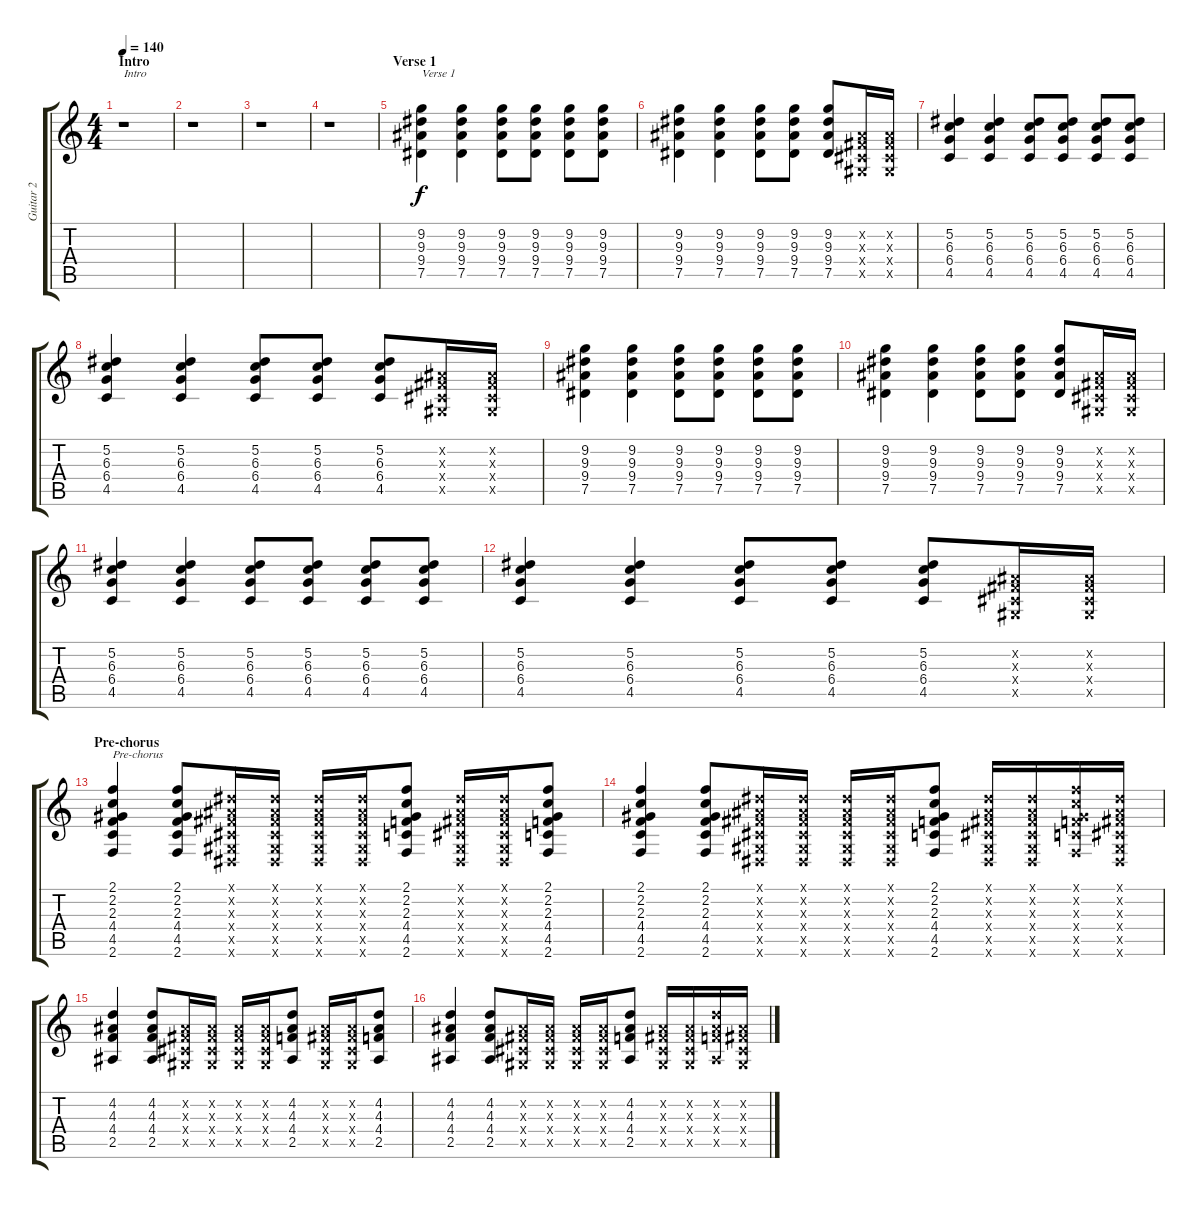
\track ("Guitar 2" "Guitar 2") {instrument distortionguitar}
\staff {score tabs}
\tuning (Eb4 Bb3 Gb3 Db3 Ab2 Eb2) {hide}
\ts (4 4)
\section ("" "Intro")
\tempo 140
\clef g2
\ks c
r.1{txt "Intro" dy f instrument distortionguitar} |
r.1 |
r.1 |
r.1 |
\section ("" "Verse 1")
(9.2 9.3 9.4 7.5).4{txt "Verse 1"} (9.2 9.3 9.4 7.5).4 (9.2 9.3 9.4 7.5).8 (9.2 9.3 9.4 7.5).8 (9.2 9.3 9.4 7.5).8 (9.2 9.3 9.4 7.5).8 |
(9.2 9.3 9.4 7.5).4 (9.2 9.3 9.4 7.5).4 (9.2 9.3 9.4 7.5).8 (9.2 9.3 9.4 7.5).8 (9.2 9.3 9.4 7.5).8 (0.2{x} 0.3{x} 0.4{x} 0.5{x}).16 (0.2{x} 0.3{x} 0.4{x} 0.5{x}).16 |
(5.2 6.3 6.4 4.5).4 (5.2 6.3 6.4 4.5).4 (5.2 6.3 6.4 4.5).8 (5.2 6.3 6.4 4.5).8 (5.2 6.3 6.4 4.5).8 (5.2 6.3 6.4 4.5).8 |
(5.2 6.3 6.4 4.5).4 (5.2 6.3 6.4 4.5).4 (5.2 6.3 6.4 4.5).8 (5.2 6.3 6.4 4.5).8 (5.2 6.3 6.4 4.5).8 (0.2{x} 0.3{x} 0.4{x} 0.5{x}).16 (0.2{x} 0.3{x} 0.4{x} 0.5{x}).16 |
(9.2 9.3 9.4 7.5).4 (9.2 9.3 9.4 7.5).4 (9.2 9.3 9.4 7.5).8 (9.2 9.3 9.4 7.5).8 (9.2 9.3 9.4 7.5).8 (9.2 9.3 9.4 7.5).8 |
(9.2 9.3 9.4 7.5).4 (9.2 9.3 9.4 7.5).4 (9.2 9.3 9.4 7.5).8 (9.2 9.3 9.4 7.5).8 (9.2 9.3 9.4 7.5).8 (0.2{x} 0.3{x} 0.4{x} 0.5{x}).16 (0.2{x} 0.3{x} 0.4{x} 0.5{x}).16 |
(5.2 6.3 6.4 4.5).4 (5.2 6.3 6.4 4.5).4 (5.2 6.3 6.4 4.5).8 (5.2 6.3 6.4 4.5).8 (5.2 6.3 6.4 4.5).8 (5.2 6.3 6.4 4.5).8 |
(5.2 6.3 6.4 4.5).4 (5.2 6.3 6.4 4.5).4 (5.2 6.3 6.4 4.5).8 (5.2 6.3 6.4 4.5).8 (5.2 6.3 6.4 4.5).8 (0.2{x} 0.3{x} 0.4{x} 0.5{x}).16 (0.2{x} 0.3{x} 0.4{x} 0.5{x}).16 |
\section ("" "Pre-chorus")
(2.1 2.2 2.3 4.4 4.5 2.6).4{txt "Pre-chorus"} (2.1 2.2 2.3 4.4 4.5 2.6).8 (0.1{x} 0.2{x} 0.3{x} 0.4{x} 0.5{x} 0.6{x}).16 (0.1{x} 0.2{x} 0.3{x} 0.4{x} 0.5{x} 0.6{x}).16 (0.1{x} 0.2{x} 0.3{x} 0.4{x} 0.5{x} 0.6{x}).16 (0.1{x} 0.2{x} 0.3{x} 0.4{x} 0.5{x} 0.6{x}).16 (2.1 2.2 2.3 4.4 4.5 2.6).8 (0.1{x} 0.2{x} 0.3{x} 0.4{x} 0.5{x} 0.6{x}).16 (0.1{x} 0.2{x} 0.3{x} 0.4{x} 0.5{x} 0.6{x}).16 (2.1 2.2 2.3 4.4 4.5 2.6).8 |
(2.1 2.2 2.3 4.4 4.5 2.6).4 (2.1 2.2 2.3 4.4 4.5 2.6).8 (0.1{x} 0.2{x} 0.3{x} 0.4{x} 0.5{x} 0.6{x}).16 (0.1{x} 0.2{x} 0.3{x} 0.4{x} 0.5{x} 0.6{x}).16 (0.1{x} 0.2{x} 0.3{x} 0.4{x} 0.5{x} 0.6{x}).16 (0.1{x} 0.2{x} 0.3{x} 0.4{x} 0.5{x} 0.6{x}).16 (2.1 2.2 2.3 4.4 4.5 2.6).8 (0.1{x} 0.2{x} 0.3{x} 0.4{x} 0.5{x} 0.6{x}).16 (0.1{x} 0.2{x} 0.3{x} 0.4{x} 0.5{x} 0.6{x}).16 (2.1{x} 2.2{x} 2.3{x} 4.4{x} 4.5{x} 2.6{x}).16 (0.1{x} 0.2{x} 0.3{x} 0.4{x} 0.5{x} 0.6{x}).16 |
(4.2 4.3 4.4 2.5).4 (4.2 4.3 4.4 2.5).8 (0.2{x} 0.3{x} 0.4{x} 0.5{x}).16 (0.2{x} 0.3{x} 0.4{x} 0.5{x}).16 (0.2{x} 0.3{x} 0.4{x} 0.5{x}).16 (0.2{x} 0.3{x} 0.4{x} 0.5{x}).16 (4.2 4.3 4.4 2.5).8 (0.2{x} 0.3{x} 0.4{x} 0.5{x}).16 (0.2{x} 0.3{x} 0.4{x} 0.5{x}).16 (4.2 4.3 4.4 2.5).8 |
(4.2 4.3 4.4 2.5).4 (4.2 4.3 4.4 2.5).8 (0.2{x} 0.3{x} 0.4{x} 0.5{x}).16 (0.2{x} 0.3{x} 0.4{x} 0.5{x}).16 (0.2{x} 0.3{x} 0.4{x} 0.5{x}).16 (0.2{x} 0.3{x} 0.4{x} 0.5{x}).16 (4.2 4.3 4.4 2.5).8 (0.2{x} 0.3{x} 0.4{x} 0.5{x}).16 (0.2{x} 0.3{x} 0.4{x} 0.5{x}).16 (4.2{x} 4.3{x} 4.4{x} 2.5{x}).16 (0.2{x} 0.3{x} 0.4{x} 0.5{x}).16
